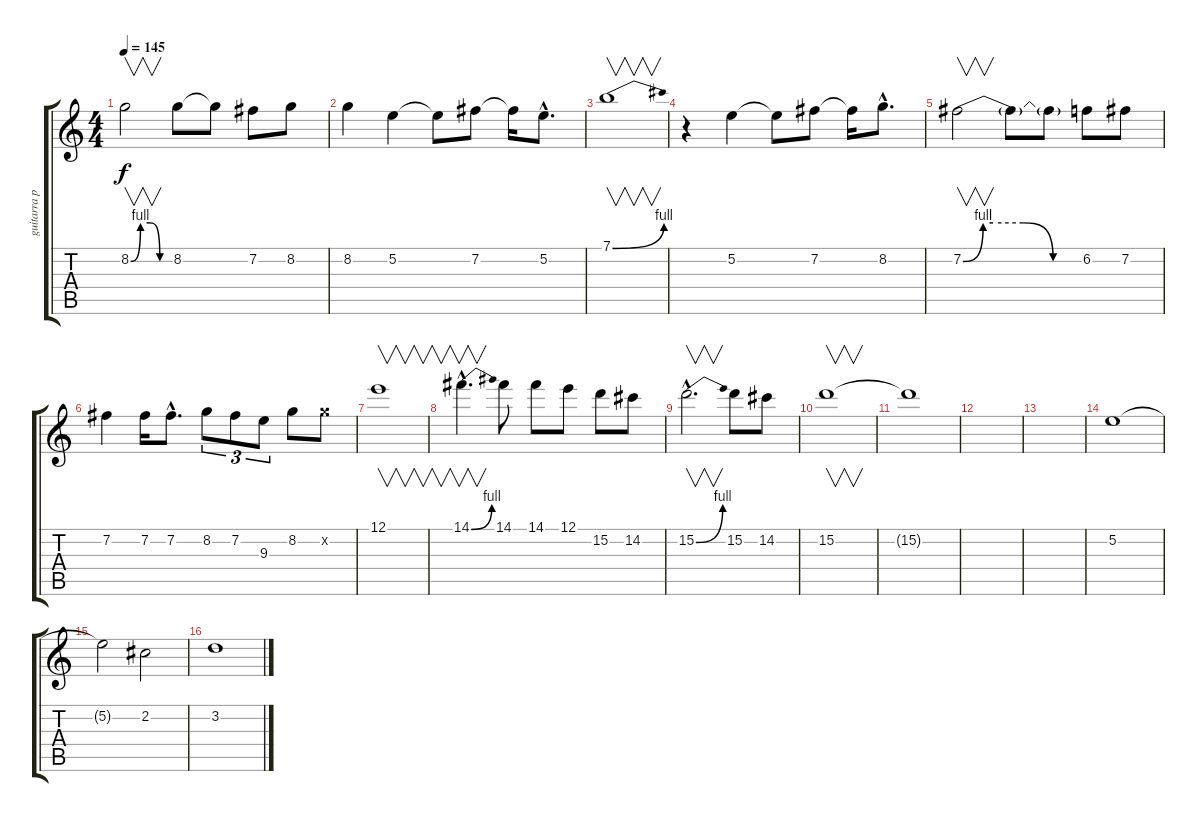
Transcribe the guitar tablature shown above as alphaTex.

\track ("guitarra punteo" "guitarra p") {instrument distortionguitar}
\staff {score tabs}
\tuning (E4 B3 G3 D3 A2 E2) {hide}
\ts (4 4)
\tempo 145
\clef g2
\ks c
8.2{be (custom 0 0 15 4 30 4 45 0 60 0)}.2{v dy f} 8.2.8 8.2{t}.8 7.2.8 8.2.8 |
8.2.4 5.2.4 5.2{t}.8 7.2.8 7.2{t}.16 5.2{hac}.8{d} |
7.1{be (bend 0 0 60 4)}.1{v} |
r.4 5.2.4 5.2{t}.8 7.2.8 7.2{t}.16 8.2{hac}.8{d} |
7.2{be (custom 0 0 10 4 15 4 30 4 45 0 60 0)}.2{v} 7.2{t}.8 7.2{t}.8 6.2.8 7.2.8 |
7.2.4 7.2.16 7.2{hac}.8{d} 8.2.8{tu (3 2)} 7.2.8{tu (3 2)} 9.3.8{tu (3 2)} 8.2.8 8.2{x}.8 |
12.1.1{v} |
14.1{be (bend 0 0 60 4) hac}.4{v d} 14.1.8 14.1.8 12.1.8 15.2.8 14.2.8 |
15.2{be (bend 0 0 60 4) hac}.2{v d} 15.2.8 14.2.8 |
15.2.1{v} |
15.2{t}.1 |
|
|
5.2.1{volume 6} |
5.2{t}.2 2.2.2 |
3.2.1
